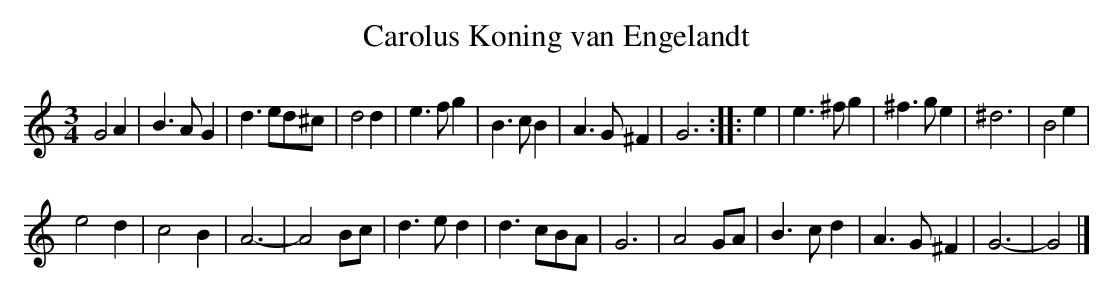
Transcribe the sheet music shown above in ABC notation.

X:1
T:Carolus Koning van Engelandt
M:3/4
K:Gmix
G4A2|B3AG2|d3ed^c|d4d2|e3fg2|B3cB2|A3G^F2|G6:||:e2|e3^fg2|^f3ge2|^d6|B4e2|
e4d2|c4B2|A6-|A4Bc|d3ed2|d3cBA|G6|A4GA|B3cd2|A3G^F2|G6-|G4|]
